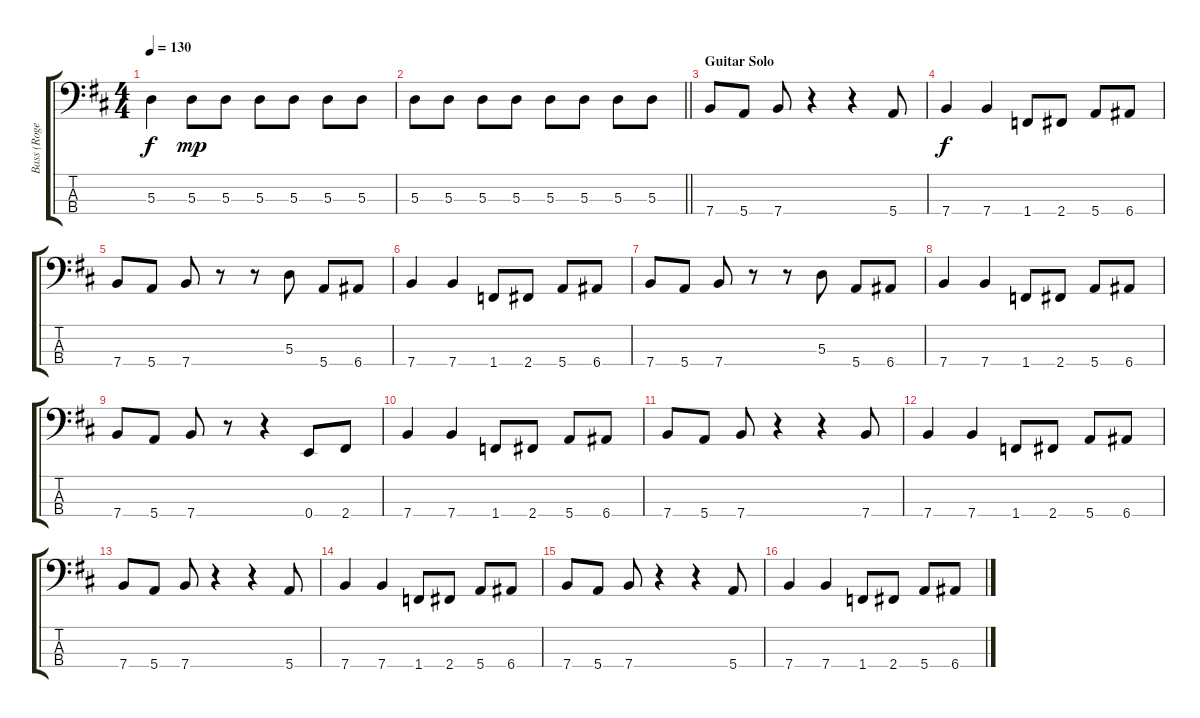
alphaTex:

\track ("Bass (Roger Glover)" "Bass (Roge") {instrument electricbassfinger}
\staff {score tabs}
\tuning (G2 D2 A1 E1) {hide}
\ts (4 4)
\tempo 130
\clef f4
\ks bminor
5.3{t}.4{dy f} 5.3.8{dy mp} 5.3.8 5.3.8 5.3.8 5.3.8 5.3.8 |
\barLineRight lightlight
5.3.8 5.3.8 5.3.8 5.3.8 5.3.8 5.3.8 5.3.8 5.3.8 |
\section ("" "Guitar Solo")
7.4.8 5.4.8 7.4.8 r.4 r.4 5.4.8 |
7.4.4{dy f} 7.4.4 1.4.8 2.4.8 5.4.8 6.4.8 |
7.4.8 5.4.8 7.4.8 r.8 r.8 5.3.8 5.4.8 6.4.8 |
7.4.4 7.4.4 1.4.8 2.4.8 5.4.8 6.4.8 |
7.4.8 5.4.8 7.4.8 r.8 r.8 5.3.8 5.4.8 6.4.8 |
7.4.4 7.4.4 1.4.8 2.4.8 5.4.8 6.4.8 |
7.4.8 5.4.8 7.4.8 r.8 r.4 0.4.8 2.4.8 |
7.4.4 7.4.4 1.4.8 2.4.8 5.4.8 6.4.8 |
7.4.8 5.4.8 7.4.8 r.4 r.4 7.4.8 |
7.4.4 7.4.4 1.4.8 2.4.8 5.4.8 6.4.8 |
7.4.8 5.4.8 7.4.8 r.4 r.4 5.4.8 |
7.4.4 7.4.4 1.4.8 2.4.8 5.4.8 6.4.8 |
7.4.8 5.4.8 7.4.8 r.4 r.4 5.4.8 |
7.4.4 7.4.4 1.4.8 2.4.8 5.4.8 6.4.8
